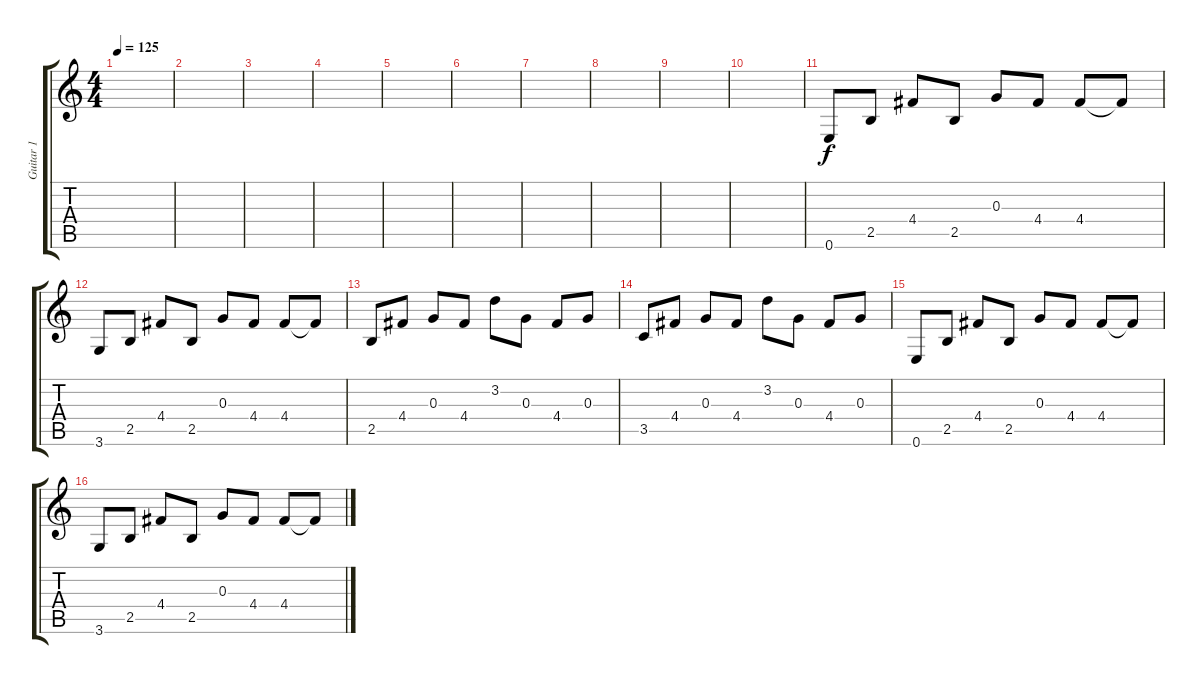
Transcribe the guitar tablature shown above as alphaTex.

\track ("Guitar 1" "Guitar 1") {instrument electricguitarjazz}
\staff {score tabs}
\tuning (E4 B3 G3 D3 A2 E2) {hide}
\ts (4 4)
\tempo 125
\clef g2
\ks c
|
|
|
|
|
|
|
|
|
|
0.6.8 2.5.8 4.4.8 2.5.8 0.3.8 4.4.8 4.4.8 4.4{t}.8 |
3.6.8 2.5.8 4.4.8 2.5.8 0.3.8 4.4.8 4.4.8 4.4{t}.8 |
2.5.8 4.4.8 0.3.8 4.4.8 3.2.8 0.3.8 4.4.8 0.3.8 |
3.5.8 4.4.8 0.3.8 4.4.8 3.2.8 0.3.8 4.4.8 0.3.8 |
0.6.8 2.5.8 4.4.8 2.5.8 0.3.8 4.4.8 4.4.8 4.4{t}.8 |
3.6.8 2.5.8 4.4.8 2.5.8 0.3.8 4.4.8 4.4.8 4.4{t}.8
